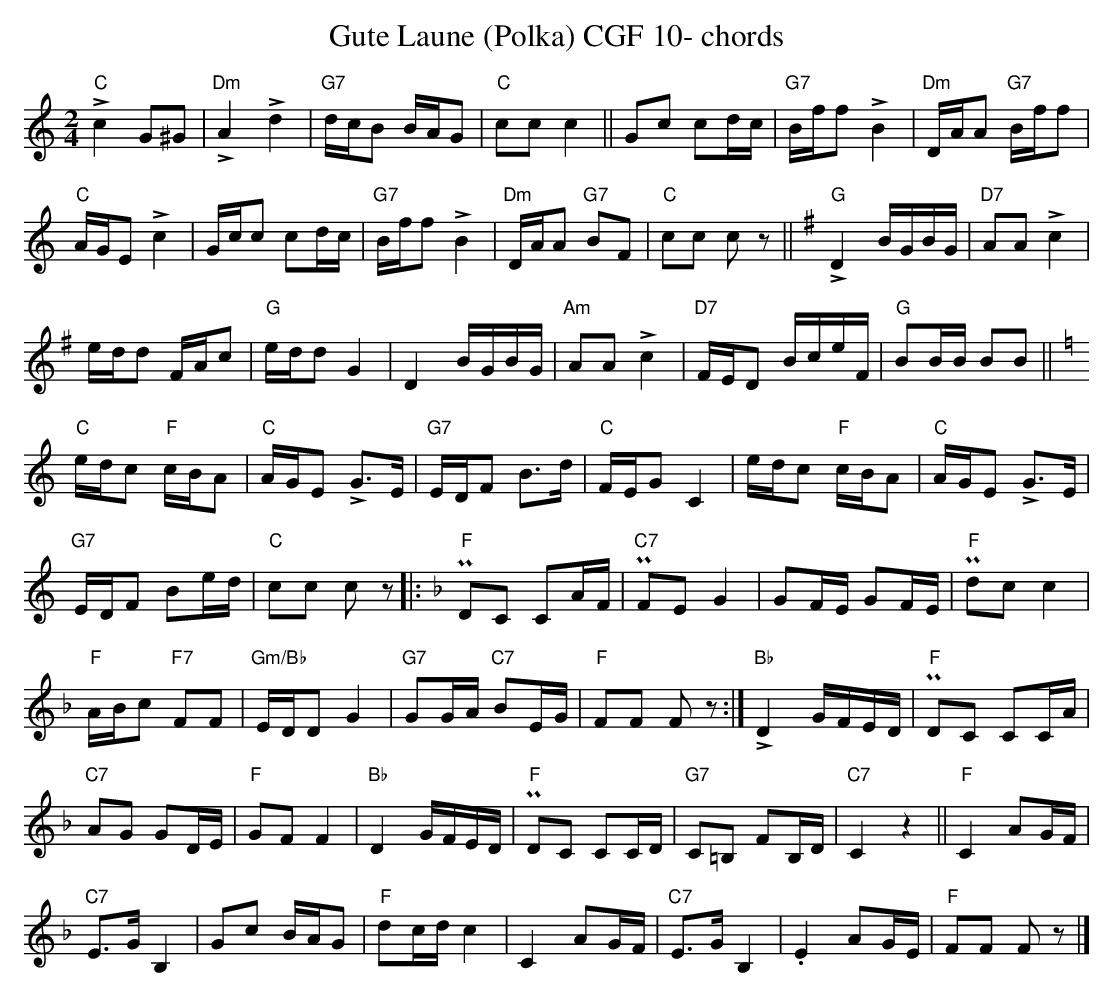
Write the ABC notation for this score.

X:1
T:Gute Laune (Polka) CGF 10- chords
M:2/4
L:1/16
K:Cmaj%%MIDI gchordon
"C"!>!c4 G2^G2 | "Dm"!>!A4!>!d4 | "G7"dcB2 BAG2 | "C"c2c2 c4 || G2c2 c2dc | "G7"Bff2 !>!B4 | "Dm"DAA2 "G7"Bff2 |
"C"AGE2 !>!c4 | Gcc2 c2dc | "G7"Bff2 !>!B4 | "Dm"DAA2 "G7"B2F2 | "C"c2c2 c2z2 || [K:Gmaj] "G"!>!D4 BGBG | "D7"A2A2 !>!c4 |
edd2 FAc2 | "G"edd2 G4 | D4 BGBG | "Am"A2A2 !>!c4 | "D7"FED2 BceF | "G"B2BB B2B2 || [K:Cmaj]
"C"edc2 "F"cBA2 | "C"AGE2 !>!G3E | "G7"EDF2 B3d | "C"FEG2C4 | edc2 "F"cBA2 | "C"AGE2 !>!G3E |
"G7"EDF2 B2ed | "C"c2c2 c2z2 |: [K:Fmaj] "F"PD2C2 C2AF | "C7"PF2E2G4 | G2FE G2FE | "F"Pd2c2c4 |
"F"ABc2 "F7"F2F2 | "Gm/Bb"EDD2G4 | "G7"G2GA "C7"B2EG | "F"F2F2 F2z2 :| "Bb"!>!D4 GFED | "F"PD2C2 C2CA |
"C7"A2G2 G2DE | "F"G2F2 F4 | "Bb"D4 GFED | "F"PD2C2 C2CD | "G7"C2=B,2 F2B,D | "C7"C4z4 || "F"C4 A2GF |
"C7"E3GB,4 | G2c2 BAG2 | "F"d2cd c4 | C4 A2GF | "C7"E3GB,4 | .E4 A2GE | "F"F2F2 F2z2 |]
